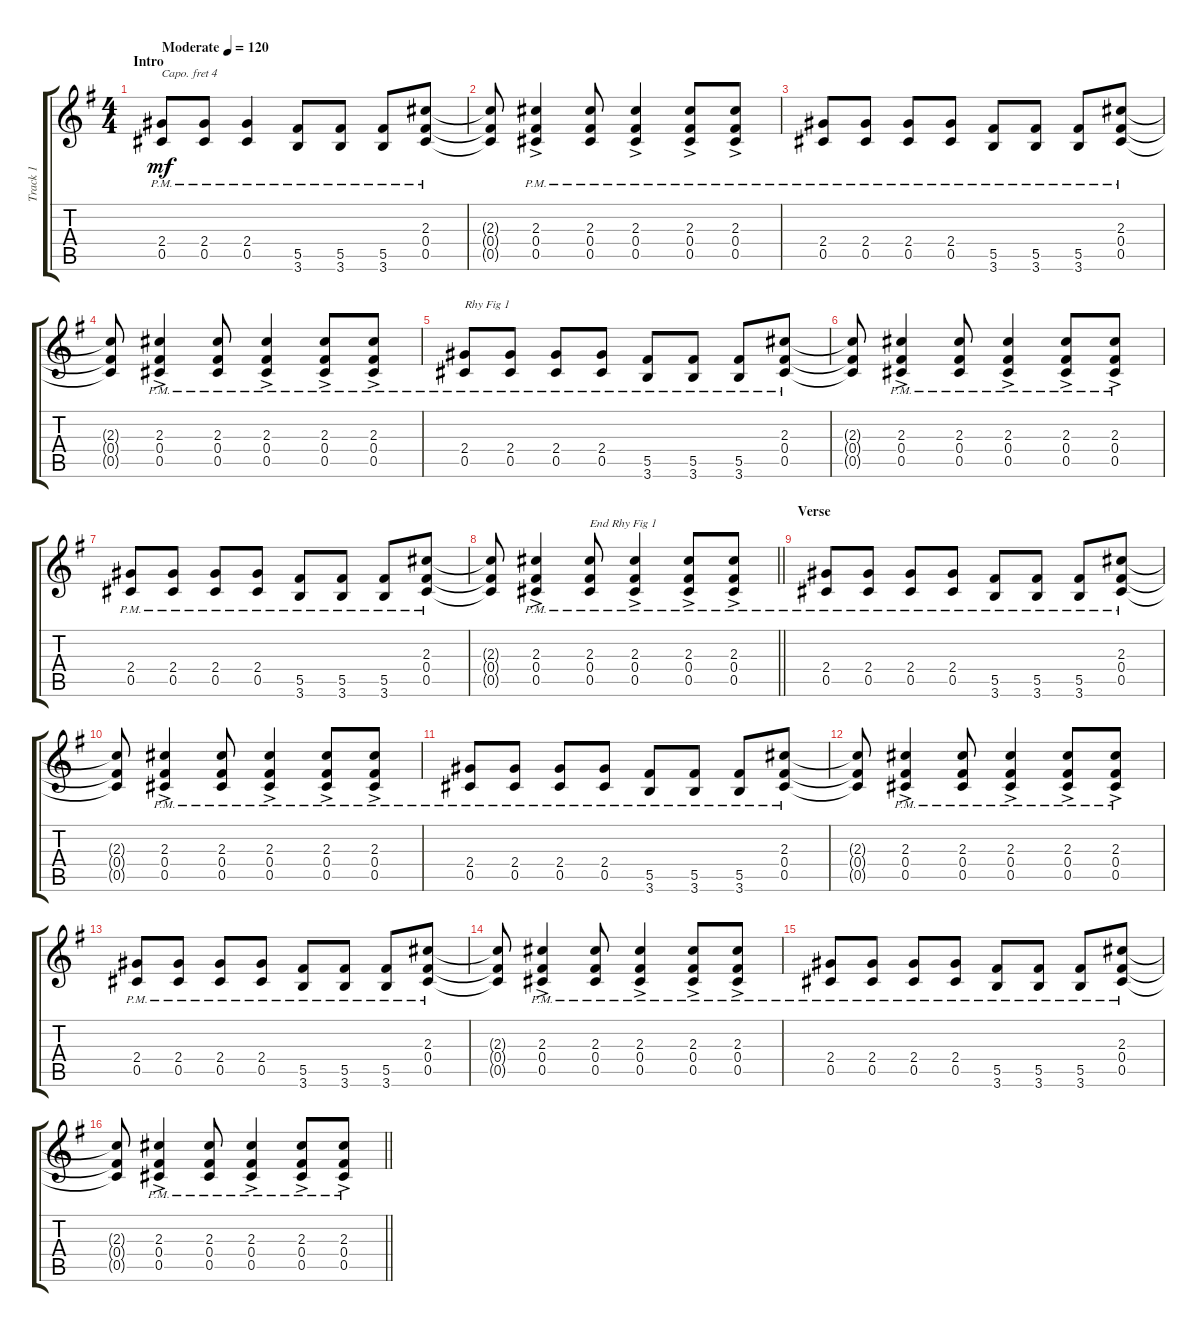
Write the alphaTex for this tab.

\track ("Track 1" "Track 1") {instrument electricguitarclean}
\staff {score tabs}
\capo 4
\tuning (E4 B3 G3 D3 A2 E2) {hide}
\ts (4 4)
\section ("" "Intro")
\tempo (120 "Moderate")
\clef g2
\ks g
(2.4{pm} 0.5{pm}).8{dy mf instrument electricguitarclean} (2.4{pm} 0.5{pm}).8 (2.4{pm} 0.5{pm}).4 (5.5{pm} 3.6{pm}).8 (5.5{pm} 3.6{pm}).8 (5.5{pm} 3.6{pm}).8 (2.3{pm} 0.4{pm} 0.5{pm}).8 |
(2.3{t} 0.4{t} 0.5{t}).8 (2.3{pm} 0.4{pm} 0.5{ac pm}).4 (2.3{pm} 0.4{pm} 0.5{pm}).8 (2.3{pm} 0.4{pm} 0.5{ac pm}).4 (2.3{pm} 0.4{pm} 0.5{ac pm}).8 (2.3{pm} 0.4{pm} 0.5{ac pm}).8 |
(2.4{pm} 0.5{pm}).8 (2.4{pm} 0.5{pm}).8 (2.4{pm} 0.5{pm}).8 (2.4{pm} 0.5{pm}).8 (5.5{pm} 3.6{pm}).8 (5.5{pm} 3.6{pm}).8 (5.5{pm} 3.6{pm}).8 (2.3{pm} 0.4{pm} 0.5{pm}).8 |
(2.3{t} 0.4{t} 0.5{t}).8 (2.3{pm} 0.4{pm} 0.5{ac pm}).4 (2.3{pm} 0.4{pm} 0.5{pm}).8 (2.3{pm} 0.4{pm} 0.5{ac pm}).4 (2.3{pm} 0.4{pm} 0.5{ac pm}).8 (2.3{pm} 0.4{pm} 0.5{ac pm}).8 |
(2.4{pm} 0.5{pm}).8{txt "Rhy Fig 1"} (2.4{pm} 0.5{pm}).8 (2.4{pm} 0.5{pm}).8 (2.4{pm} 0.5{pm}).8 (5.5{pm} 3.6{pm}).8 (5.5{pm} 3.6{pm}).8 (5.5{pm} 3.6{pm}).8 (2.3{pm} 0.4{pm} 0.5{pm}).8 |
(2.3{t} 0.4{t} 0.5{t}).8 (2.3{pm} 0.4{pm} 0.5{ac pm}).4 (2.3{pm} 0.4{pm} 0.5{pm}).8 (2.3{pm} 0.4{pm} 0.5{ac pm}).4 (2.3{pm} 0.4{pm} 0.5{ac pm}).8 (2.3{pm} 0.4{pm} 0.5{ac pm}).8 |
(2.4{pm} 0.5{pm}).8 (2.4{pm} 0.5{pm}).8 (2.4{pm} 0.5{pm}).8 (2.4{pm} 0.5{pm}).8 (5.5{pm} 3.6{pm}).8 (5.5{pm} 3.6{pm}).8 (5.5{pm} 3.6{pm}).8 (2.3{pm} 0.4{pm} 0.5{pm}).8 |
\barLineRight lightlight
(2.3{t} 0.4{t} 0.5{t}).8 (2.3{pm} 0.4{pm} 0.5{ac pm}).4 (2.3{pm} 0.4{pm} 0.5{pm}).8{txt "End Rhy Fig 1"} (2.3{pm} 0.4{pm} 0.5{ac pm}).4 (2.3{pm} 0.4{pm} 0.5{ac pm}).8 (2.3{pm} 0.4{pm} 0.5{ac pm}).8 |
\section ("" "Verse")
(2.4{pm} 0.5{pm}).8 (2.4{pm} 0.5{pm}).8 (2.4{pm} 0.5{pm}).8 (2.4{pm} 0.5{pm}).8 (5.5{pm} 3.6{pm}).8 (5.5{pm} 3.6{pm}).8 (5.5{pm} 3.6{pm}).8 (2.3{pm} 0.4{pm} 0.5{pm}).8 |
(2.3{t} 0.4{t} 0.5{t}).8 (2.3{pm} 0.4{pm} 0.5{ac pm}).4 (2.3{pm} 0.4{pm} 0.5{pm}).8 (2.3{pm} 0.4{pm} 0.5{ac pm}).4 (2.3{pm} 0.4{pm} 0.5{ac pm}).8 (2.3{pm} 0.4{pm} 0.5{ac pm}).8 |
(2.4{pm} 0.5{pm}).8 (2.4{pm} 0.5{pm}).8 (2.4{pm} 0.5{pm}).8 (2.4{pm} 0.5{pm}).8 (5.5{pm} 3.6{pm}).8 (5.5{pm} 3.6{pm}).8 (5.5{pm} 3.6{pm}).8 (2.3{pm} 0.4{pm} 0.5{pm}).8 |
(2.3{t} 0.4{t} 0.5{t}).8 (2.3{pm} 0.4{pm} 0.5{ac pm}).4 (2.3{pm} 0.4{pm} 0.5{pm}).8 (2.3{pm} 0.4{pm} 0.5{ac pm}).4 (2.3{pm} 0.4{pm} 0.5{ac pm}).8 (2.3{pm} 0.4{pm} 0.5{ac pm}).8 |
(2.4{pm} 0.5{pm}).8 (2.4{pm} 0.5{pm}).8 (2.4{pm} 0.5{pm}).8 (2.4{pm} 0.5{pm}).8 (5.5{pm} 3.6{pm}).8 (5.5{pm} 3.6{pm}).8 (5.5{pm} 3.6{pm}).8 (2.3{pm} 0.4{pm} 0.5{pm}).8 |
(2.3{t} 0.4{t} 0.5{t}).8 (2.3{pm} 0.4{pm} 0.5{ac pm}).4 (2.3{pm} 0.4{pm} 0.5{pm}).8 (2.3{pm} 0.4{pm} 0.5{ac pm}).4 (2.3{pm} 0.4{pm} 0.5{ac pm}).8 (2.3{pm} 0.4{pm} 0.5{ac pm}).8 |
(2.4{pm} 0.5{pm}).8 (2.4{pm} 0.5{pm}).8 (2.4{pm} 0.5{pm}).8 (2.4{pm} 0.5{pm}).8 (5.5{pm} 3.6{pm}).8 (5.5{pm} 3.6{pm}).8 (5.5{pm} 3.6{pm}).8 (2.3{pm} 0.4{pm} 0.5{pm}).8 |
\barLineRight lightlight
(2.3{t} 0.4{t} 0.5{t}).8 (2.3{pm} 0.4{pm} 0.5{ac pm}).4 (2.3{pm} 0.4{pm} 0.5{pm}).8 (2.3{pm} 0.4{pm} 0.5{ac pm}).4 (2.3{pm} 0.4{pm} 0.5{ac pm}).8 (2.3{pm} 0.4{pm} 0.5{ac pm}).8
